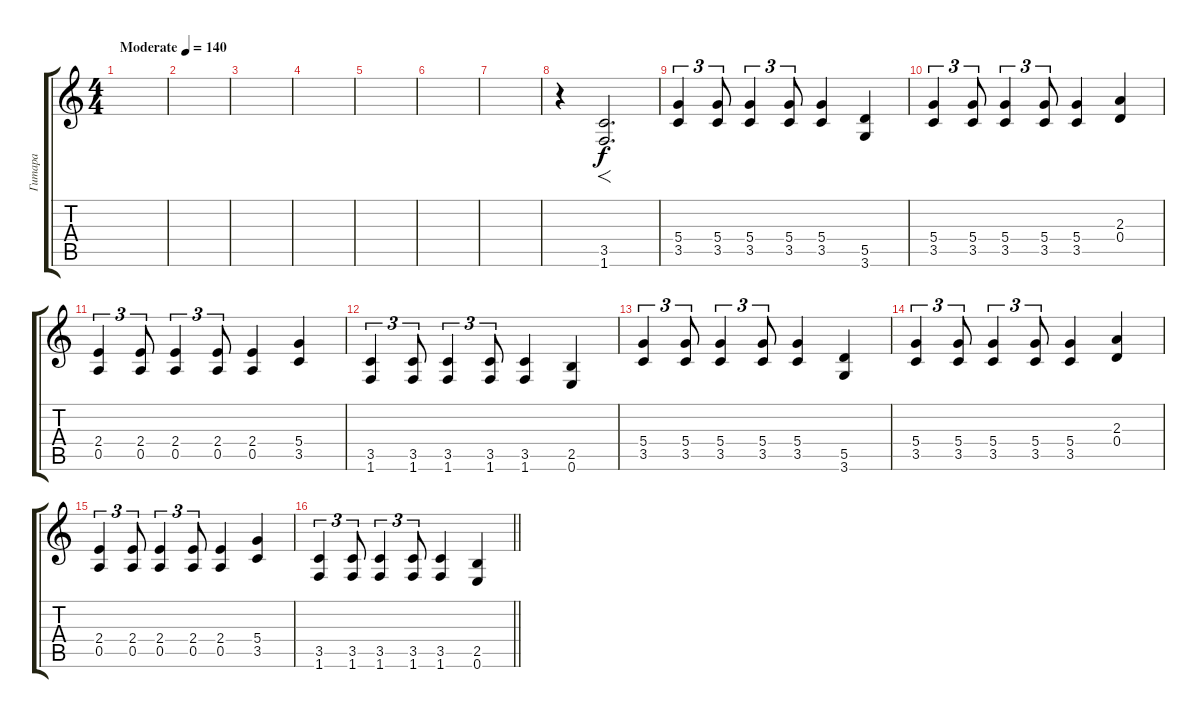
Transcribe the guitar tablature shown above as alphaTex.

\track ("Гитара" "Гитара") {instrument distortionguitar}
\staff {score tabs}
\tuning (E4 B3 G3 D3 A2 E2) {hide}
\ts (4 4)
\tempo (140 "Moderate")
\clef g2
\ks c
|
|
|
|
|
|
|
r.4 (3.5 1.6).2{f d} |
(5.4 3.5).4{tu (3 2)} (5.4 3.5).8{tu (3 2)} (5.4 3.5).4{tu (3 2)} (5.4 3.5).8{tu (3 2)} (5.4 3.5).4 (5.5 3.6).4 |
(5.4 3.5).4{tu (3 2)} (5.4 3.5).8{tu (3 2)} (5.4 3.5).4{tu (3 2)} (5.4 3.5).8{tu (3 2)} (5.4 3.5).4 (2.3 0.4).4 |
(2.4 0.5).4{tu (3 2)} (2.4 0.5).8{tu (3 2)} (2.4 0.5).4{tu (3 2)} (2.4 0.5).8{tu (3 2)} (2.4 0.5).4 (5.4 3.5).4 |
(3.5 1.6).4{tu (3 2)} (3.5 1.6).8{tu (3 2)} (3.5 1.6).4{tu (3 2)} (3.5 1.6).8{tu (3 2)} (3.5 1.6).4 (2.5 0.6).4 |
(5.4 3.5).4{tu (3 2)} (5.4 3.5).8{tu (3 2)} (5.4 3.5).4{tu (3 2)} (5.4 3.5).8{tu (3 2)} (5.4 3.5).4 (5.5 3.6).4 |
(5.4 3.5).4{tu (3 2)} (5.4 3.5).8{tu (3 2)} (5.4 3.5).4{tu (3 2)} (5.4 3.5).8{tu (3 2)} (5.4 3.5).4 (2.3 0.4).4 |
(2.4 0.5).4{tu (3 2)} (2.4 0.5).8{tu (3 2)} (2.4 0.5).4{tu (3 2)} (2.4 0.5).8{tu (3 2)} (2.4 0.5).4 (5.4 3.5).4 |
\barLineRight lightlight
(3.5 1.6).4{tu (3 2)} (3.5 1.6).8{tu (3 2)} (3.5 1.6).4{tu (3 2)} (3.5 1.6).8{tu (3 2)} (3.5 1.6).4 (2.5 0.6).4
